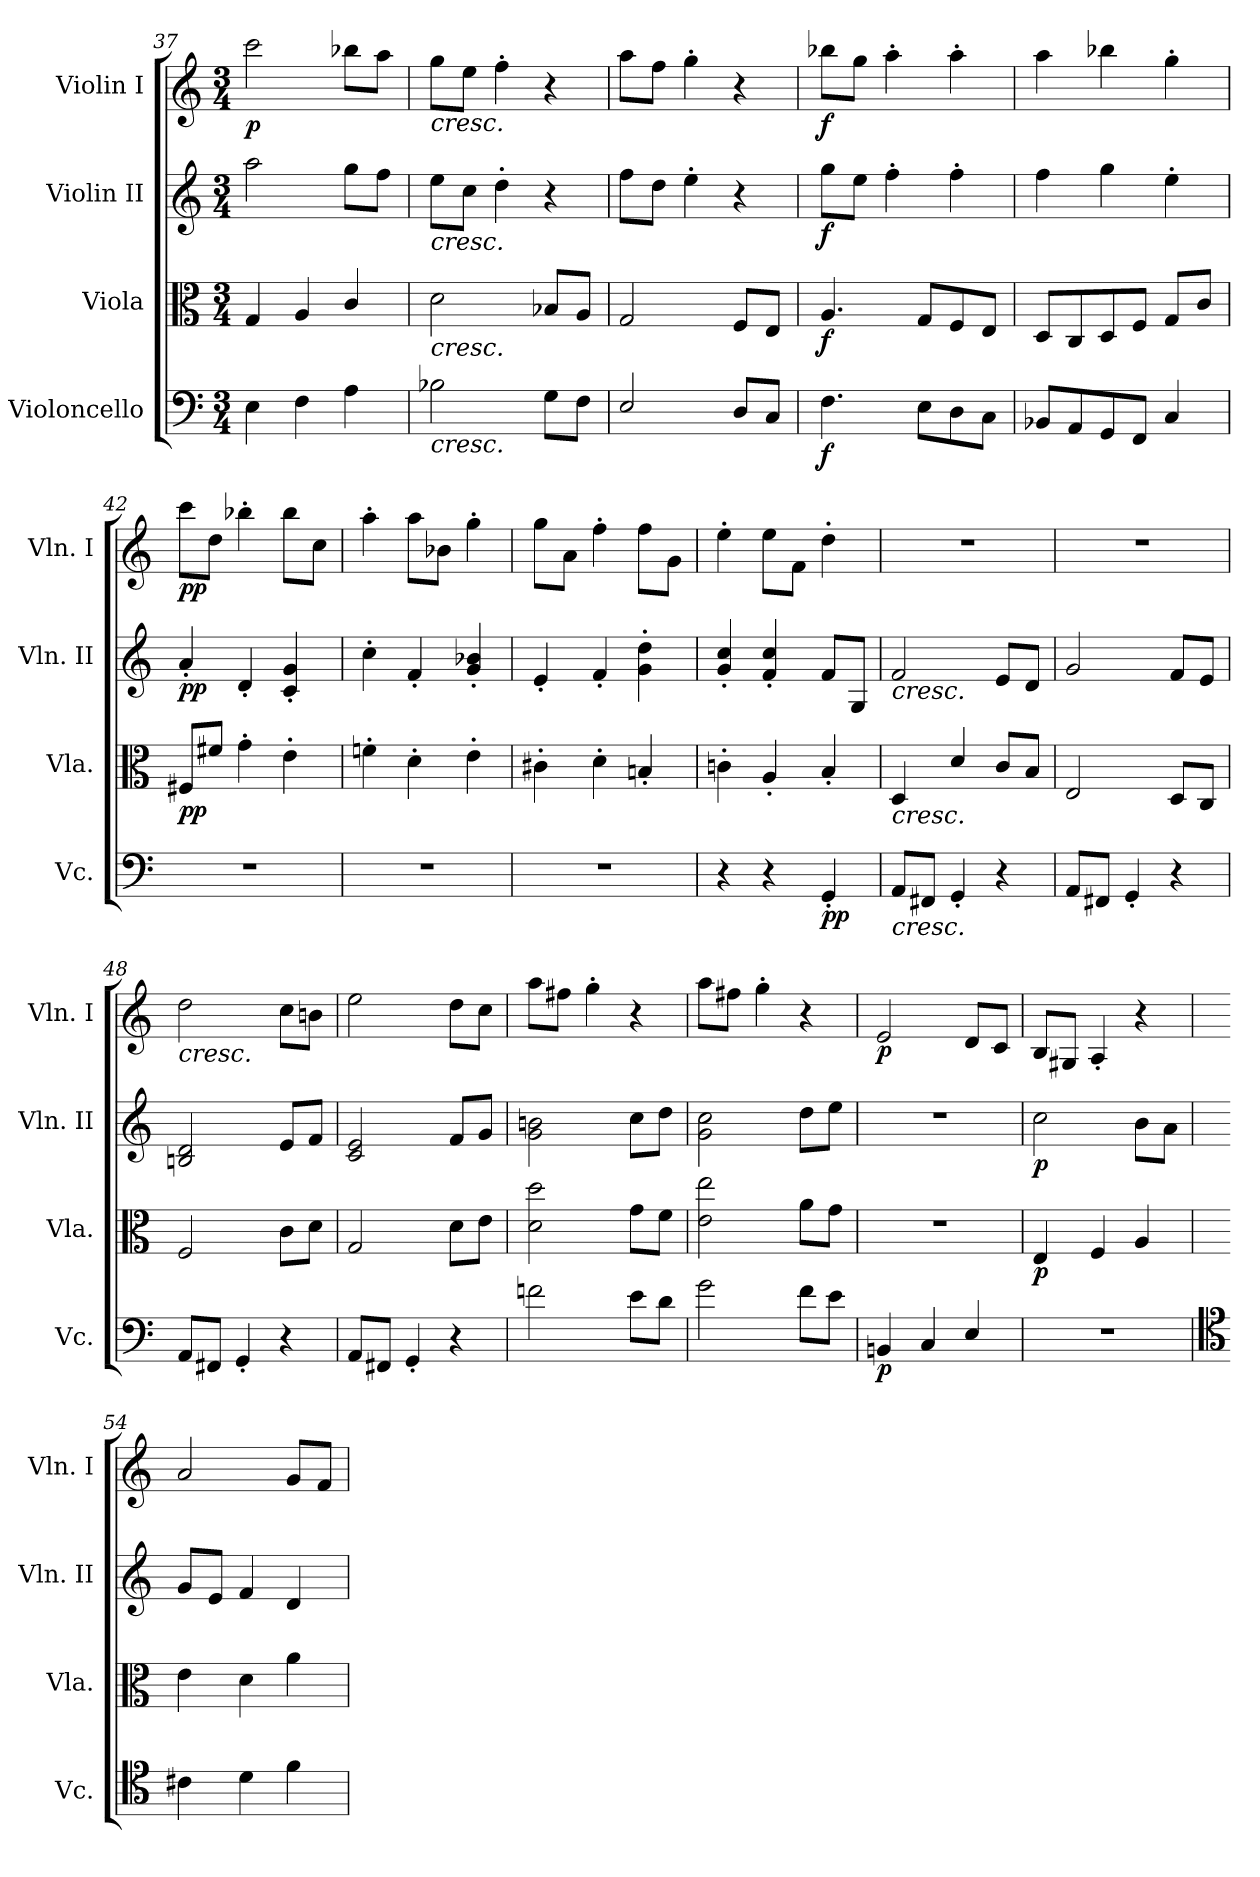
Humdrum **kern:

**kern	**dynam	**kern	**dynam	**kern	**dynam	**kern	**dynam
*part4	*part4	*part3	*part3	*part2	*part2	*part1	*part1
*staff4	*staff4	*staff3	*staff3	*staff2	*staff2	*staff1	*staff1
*I"Violoncello	*	*I"Viola	*	*I"Violin II	*	*I"Violin I	*
*I'Vc.	*	*I'Vla.	*	*I'Vln. II	*	*I'Vln. I	*
*clefF4	*	*clefC3	*	*clefG2	*	*clefG2	*
*k[]	*	*k[]	*	*k[]	*	*k[]	*
*M3/4	*	*M3/4	*	*M3/4	*	*M3/4	*
=37	=37	=37	=37	=37	=37	=37	=37
!	!	!	!	!	!	!	!LO:DY:b
4E\	.	4G/	.	2aa\	.	2ccc\	p
4F\	.	4A/	.	.	.	.	.
4A\	.	4c/	.	8gg\L	.	8bb-X\L	.
.	.	.	.	8ff\J	.	8aa\J	.
=38	=38	=38	=38	=38	=38	=38	=38
!	!	!	!	!	!	!LO:TX:b:i:t=cresc.	!
!	!	!	!	!LO:TX:b:i:t=cresc.	!	!	!
!	!	!LO:TX:b:i:t=cresc.	!	!	!	!	!
!LO:TX:b:i:t=cresc.	!	!	!	!	!	!	!
2B-X\	.	2d\	.	8ee\L	.	8gg\L	.
.	.	.	.	8cc\J	.	8ee\J	.
.	.	.	.	4dd'\	.	4ff'\	.
8G\L	.	8B-X/L	.	4r	.	4r	.
8F\J	.	8A/J	.	.	.	.	.
=39	=39	=39	=39	=39	=39	=39	=39
2E/	.	2G/	.	8ff\L	.	8aa\L	.
.	.	.	.	8dd\J	.	8ff\J	.
.	.	.	.	4ee'\	.	4gg'\	.
8D/L	.	8F/L	.	4r	.	4r	.
8C/J	.	8E/J	.	.	.	.	.
=40	=40	=40	=40	=40	=40	=40	=40
!	!LO:DY:b	!	!LO:DY:b	!	!LO:DY:b	!	!LO:DY:b
4.F\	f	4.A/	f	8gg\L	f	8bb-X\L	f
.	.	.	.	8ee\J	.	8gg\J	.
.	.	.	.	4ff'\	.	4aa'\	.
8E\L	.	8G/L	.	.	.	.	.
8D\	.	8F/	.	4ff'\	.	4aa'\	.
8C\J	.	8E/J	.	.	.	.	.
=41	=41	=41	=41	=41	=41	=41	=41
8BB-X/L	.	8D/L	.	4ff\	.	4aa\	.
8AA/	.	8C/	.	.	.	.	.
8GG/	.	8D/	.	4gg\	.	4bb-X\	.
8FF/J	.	8F/J	.	.	.	.	.
4C/	.	8G/L	.	4ee'\	.	4gg'\	.
.	.	8c/J	.	.	.	.	.
=42	=42	=42	=42	=42	=42	=42	=42
!	!	!	!LO:DY:b	!	!LO:DY:b	!	!LO:DY:b
2.r	.	8F#X/L	pp	4a'/	pp	8ccc\L	pp
.	.	8f#X/J	.	.	.	8dd\J	.
.	.	4g'\	.	4d'/	.	4bb-X'\	.
.	.	4e'\	.	4c/' 4g/'	.	8bb-\L	.
.	.	.	.	.	.	8cc\J	.
=43	=43	=43	=43	=43	=43	=43	=43
2.r	.	4fn'\	.	4cc'\	.	4aa'\	.
.	.	4d'\	.	4f'/	.	8aa\L	.
.	.	.	.	.	.	8b-X\J	.
.	.	4e'\	.	4g/' 4b-X/'	.	4gg'\	.
=44	=44	=44	=44	=44	=44	=44	=44
2.r	.	4c#X'\	.	4e'/	.	8gg\L	.
.	.	.	.	.	.	8a\J	.
.	.	4d'\	.	4f'/	.	4ff'\	.
.	.	4Bn'/	.	4g\' 4dd\'	.	8ff\L	.
.	.	.	.	.	.	8g\J	.
=45	=45	=45	=45	=45	=45	=45	=45
4r	.	4cn'\	.	4g/' 4cc/'	.	4ee'\	.
4r	.	4A'/	.	4f/' 4cc/'	.	8ee\L	.
.	.	.	.	.	.	8f\J	.
!	!LO:DY:b	!	!	!	!	!	!
4GG'/	pp	4B'/	.	8f/L	.	4dd'\	.
.	.	.	.	8G/J	.	.	.
=46	=46	=46	=46	=46	=46	=46	=46
!	!	!	!	!LO:TX:b:i:t=cresc.	!	!	!
!	!	!LO:TX:b:i:t=cresc.	!	!	!	!	!
!LO:TX:b:i:t=cresc.	!	!	!	!	!	!	!
8AA/L	.	4D/	.	2f/	.	2.r	.
8FF#X/J	.	.	.	.	.	.	.
4GG'/	.	4d/	.	.	.	.	.
4r	.	8c/L	.	8e/L	.	.	.
.	.	8B/J	.	8d/J	.	.	.
=47	=47	=47	=47	=47	=47	=47	=47
8AA/L	.	2E/	.	2g/	.	2.r	.
8FF#X/J	.	.	.	.	.	.	.
4GG'/	.	.	.	.	.	.	.
4r	.	8D/L	.	8f/L	.	.	.
.	.	8C/J	.	8e/J	.	.	.
=48	=48	=48	=48	=48	=48	=48	=48
!	!	!	!	!	!	!LO:TX:b:i:t=cresc.	!
8AA/L	.	2F/	.	2Bn/ 2d/	.	2dd\	.
8FF#X/J	.	.	.	.	.	.	.
4GG'/	.	.	.	.	.	.	.
4r	.	8c\L	.	8e/L	.	8cc\L	.
.	.	8d\J	.	8f/J	.	8bn\J	.
=49	=49	=49	=49	=49	=49	=49	=49
8AA/L	.	2G/	.	2c/ 2e/	.	2ee\	.
8FF#X/J	.	.	.	.	.	.	.
4GG'/	.	.	.	.	.	.	.
4r	.	8d\L	.	8f/L	.	8dd\L	.
.	.	8e\J	.	8g/J	.	8cc\J	.
=50	=50	=50	=50	=50	=50	=50	=50
2fn\	.	2d\ 2dd\	.	2g\ 2bn\	.	8aa\L	.
.	.	.	.	.	.	8ff#X\J	.
.	.	.	.	.	.	4gg'\	.
8e\L	.	8g\L	.	8cc\L	.	4r	.
8d\J	.	8f\J	.	8dd\J	.	.	.
=51	=51	=51	=51	=51	=51	=51	=51
2g\	.	2e\ 2ee\	.	2g\ 2cc\	.	8aa\L	.
.	.	.	.	.	.	8ff#X\J	.
.	.	.	.	.	.	4gg'\	.
8f\L	.	8a\L	.	8dd\L	.	4r	.
8e\J	.	8g\J	.	8ee\J	.	.	.
=52	=52	=52	=52	=52	=52	=52	=52
!	!LO:DY:b	!	!	!	!	!	!LO:DY:b
4BBn/	p	2.r	.	2.r	.	2e/	p
4C/	.	.	.	.	.	.	.
4E/	.	.	.	.	.	8d/L	.
.	.	.	.	.	.	8c/J	.
=53	=53	=53	=53	=53	=53	=53	=53
!	!	!	!LO:DY:b	!	!LO:DY:b	!	!
2.r	.	4E/	p	2cc\	p	8B/L	.
.	.	.	.	.	.	8G#X/J	.
.	.	4F/	.	.	.	4A'/	.
.	.	4A/	.	8b\L	.	4r	.
.	.	.	.	8a\J	.	.	.
=54	=54	=54	=54	=54	=54	=54	=54
*clefC4	*	*	*	*	*	*	*
4c#X\	.	4e\	.	8g/L	.	2a/	.
.	.	.	.	8e/J	.	.	.
4d\	.	4d\	.	4f/	.	.	.
4f\	.	4a\	.	4d/	.	8g/L	.
.	.	.	.	.	.	8f/J	.
=	=	=	=	=	=	=	=
*-	*-	*-	*-	*-	*-	*-	*-
